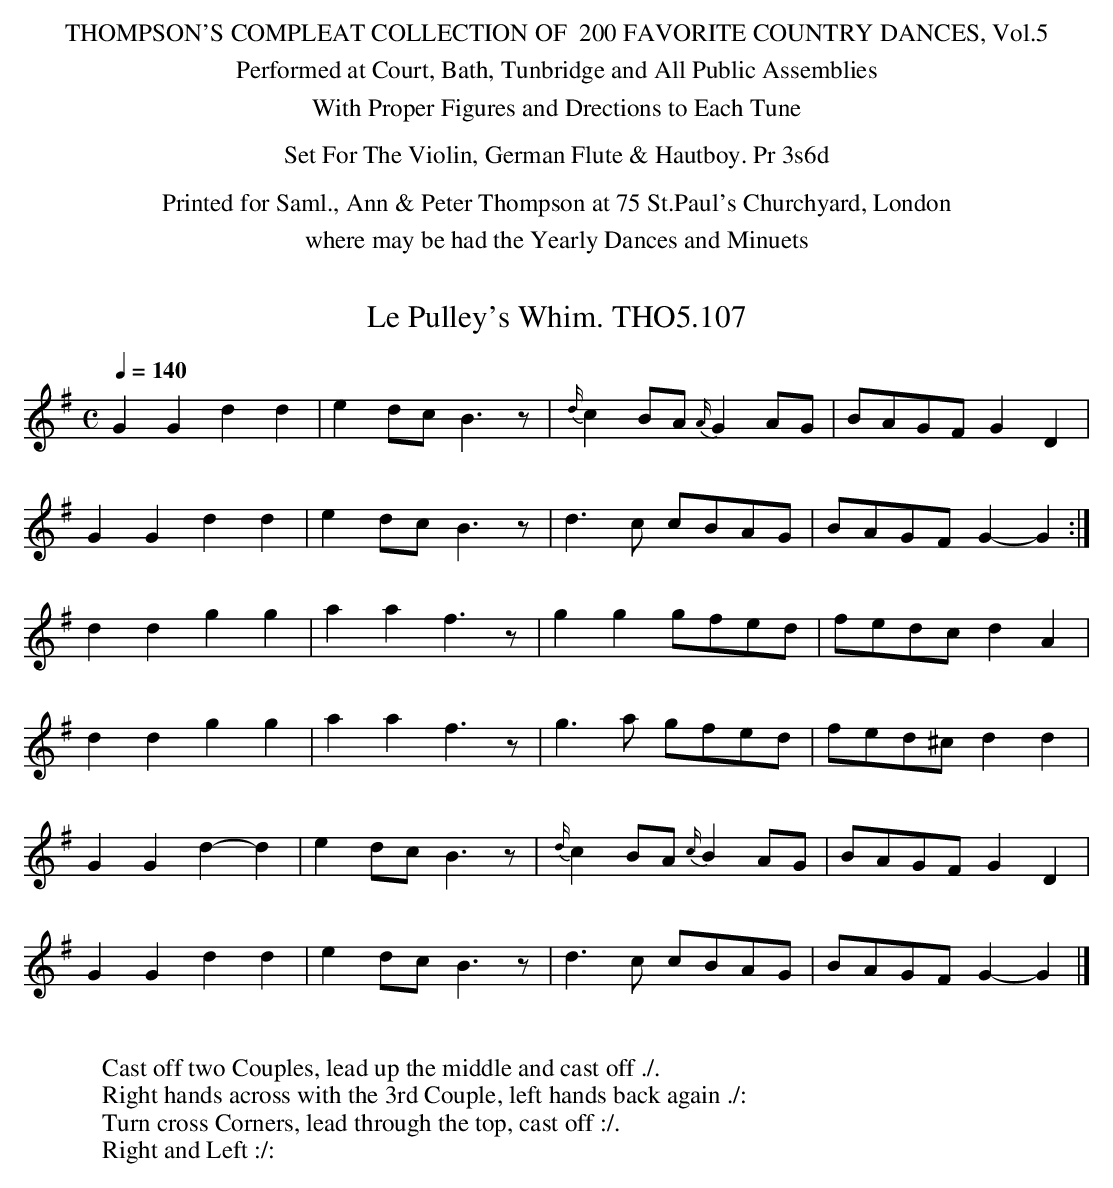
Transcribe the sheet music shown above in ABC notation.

X:1
T:Pulley's Whim. THO5.107, Le
M:C
L:1/8
Q:1/4=140
K:G
G2G2d2d2|e2 dc B3z|{d/}c2 BA {A/}G2 AG|BAGF G2D2|
G2G2d2d2|e2 dc B3z|d3c cBAG|BAGF G2-G2:|
d2d2g2g2|a2a2f3z|g2g2 gfed|fedc d2A2|
d2d2g2g2|a2a2 f3z|g3a gfed|fed^c d2d2|
G2G2d2-d2|e2 dc B3z|{d/}c2 BA {c/}B2 AG|BAGF G2D2|
G2G2d2d2|e2 dc B3z|d3c cBAG|BAGF G2-G2|]
W:
W:Cast off two Couples, lead up the middle and cast off ./.
W:Right hands across with the 3rd Couple, left hands back again ./:
W:Turn cross Corners, lead through the top, cast off :/.
W:Right and Left :/:
